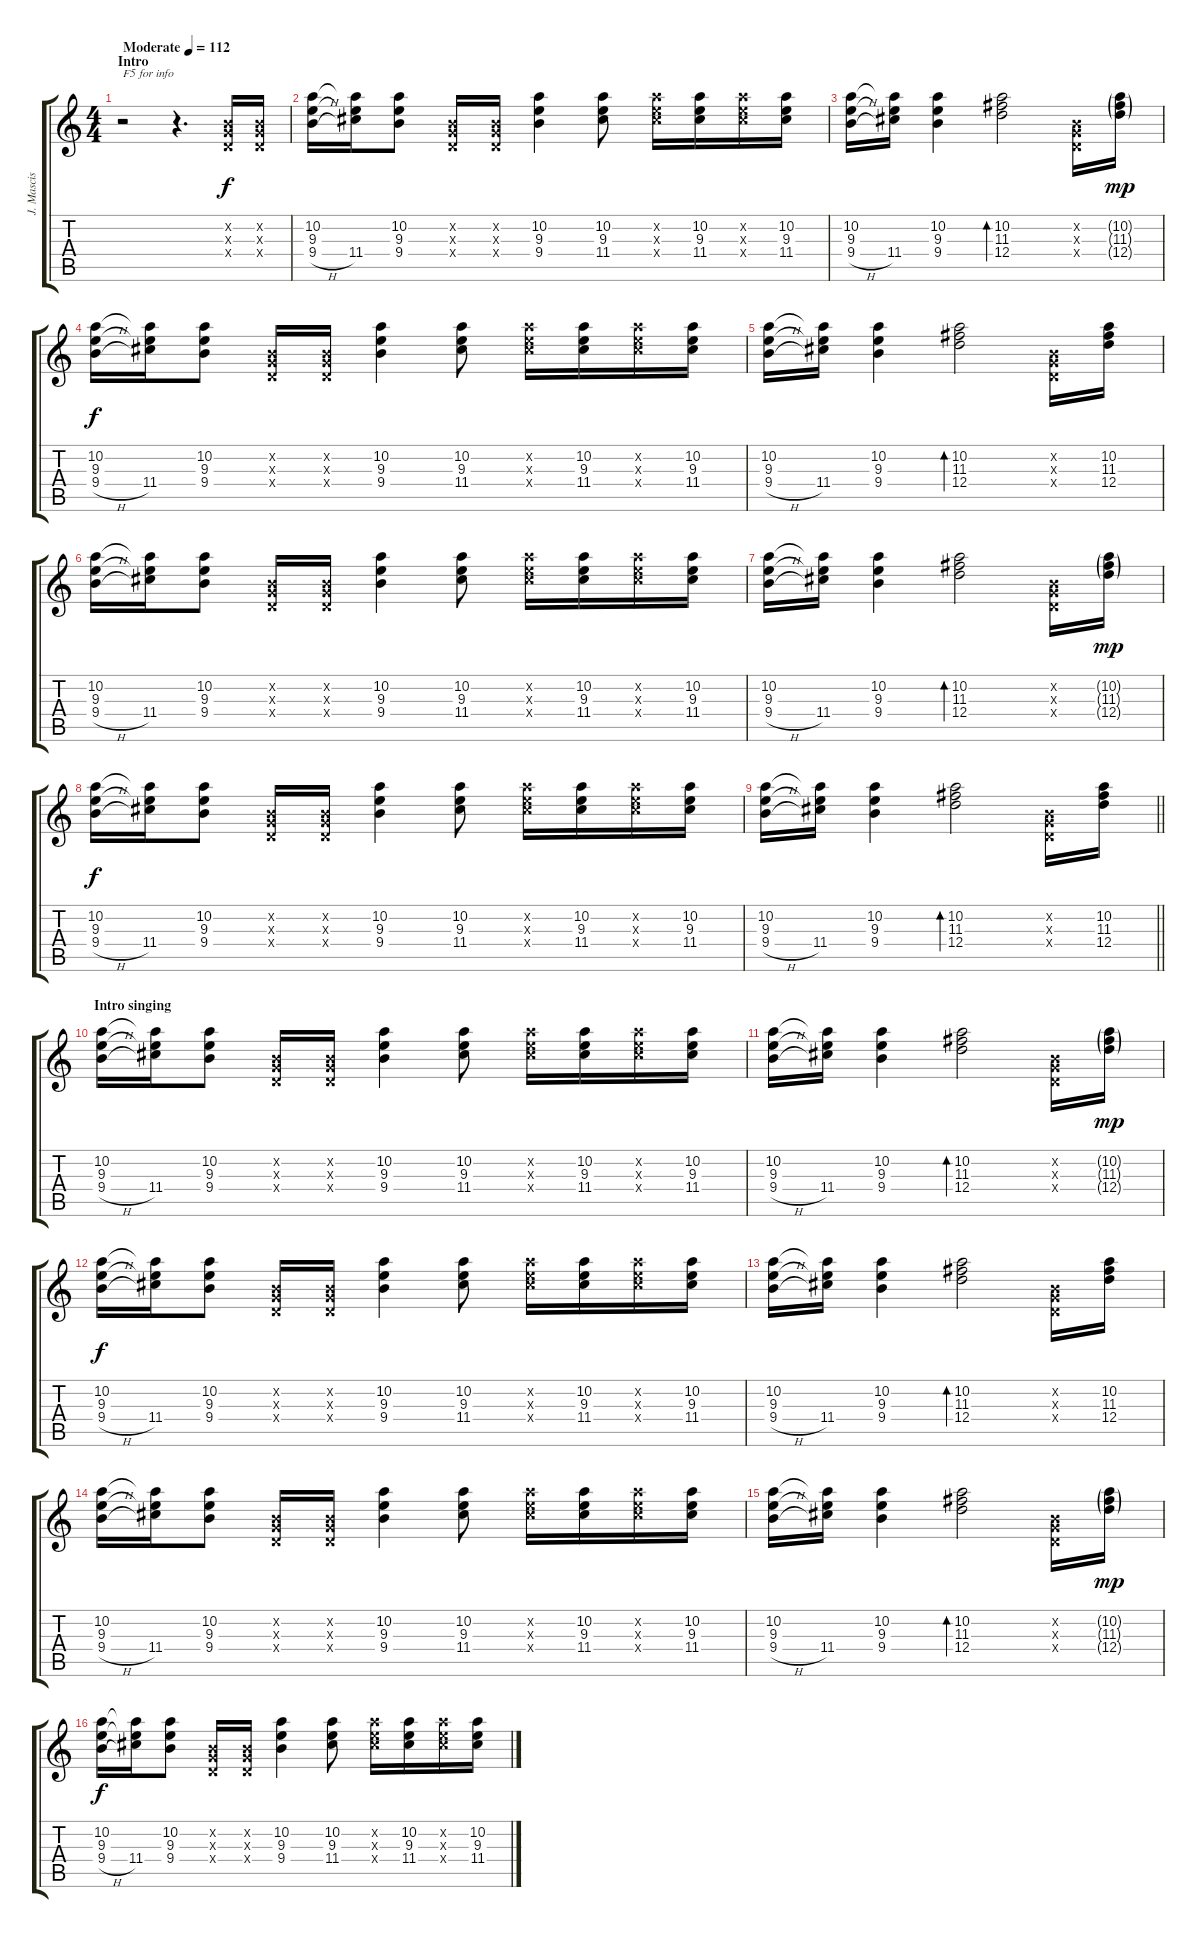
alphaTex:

\track ("J. Mascis clean" "J. Mascis ") {instrument electricguitarclean}
\staff {score tabs}
\tuning (E4 B3 G3 D3 A2 E2) {hide}
\ts (4 4)
\section ("" "Intro")
\tempo (112 "Moderate")
\clef g2
\ks c
r.2{txt "F5 for info" dy f instrument electricguitarclean} r.4{d} (0.2{x} 0.3{x} 0.4{x}).16 (0.2{x} 0.3{x} 0.4{x}).16 |
(10.2 9.3 9.4{h}).16 (10.2{t} 9.3{t} 11.4).16 (10.2 9.3 9.4).8 (0.2{x} 0.3{x} 0.4{x}).16 (0.2{x} 0.3{x} 0.4{x}).16 (10.2 9.3 9.4).4 (10.2 9.3 11.4).8 (10.2{x} 9.3{x} 11.4{x}).16 (10.2 9.3 11.4).16 (10.2{x} 9.3{x} 11.4{x}).16 (10.2 9.3 11.4).16 |
(10.2 9.3 9.4{h}).16 (10.2{t} 9.3{t} 11.4).16 (10.2 9.3 9.4).4 (10.2 11.3 12.4).2{bd 240} (0.2{x} 0.3{x} 0.4{x}).16 (10.2{g} 11.3{g} 12.4{g}).16{dy mp} |
(10.2 9.3 9.4{h}).16{dy f} (10.2{t} 9.3{t} 11.4).16 (10.2 9.3 9.4).8 (0.2{x} 0.3{x} 0.4{x}).16 (0.2{x} 0.3{x} 0.4{x}).16 (10.2 9.3 9.4).4 (10.2 9.3 11.4).8 (10.2{x} 9.3{x} 11.4{x}).16 (10.2 9.3 11.4).16 (10.2{x} 9.3{x} 11.4{x}).16 (10.2 9.3 11.4).16 |
(10.2 9.3 9.4{h}).16 (10.2{t} 9.3{t} 11.4).16 (10.2 9.3 9.4).4 (10.2 11.3 12.4).2{bd 240} (0.2{x} 0.3{x} 0.4{x}).16 (10.2 11.3 12.4).16 |
(10.2 9.3 9.4{h}).16 (10.2{t} 9.3{t} 11.4).16 (10.2 9.3 9.4).8 (0.2{x} 0.3{x} 0.4{x}).16 (0.2{x} 0.3{x} 0.4{x}).16 (10.2 9.3 9.4).4 (10.2 9.3 11.4).8 (10.2{x} 9.3{x} 11.4{x}).16 (10.2 9.3 11.4).16 (10.2{x} 9.3{x} 11.4{x}).16 (10.2 9.3 11.4).16 |
(10.2 9.3 9.4{h}).16 (10.2{t} 9.3{t} 11.4).16 (10.2 9.3 9.4).4 (10.2 11.3 12.4).2{bd 240} (0.2{x} 0.3{x} 0.4{x}).16 (10.2{g} 11.3{g} 12.4{g}).16{dy mp} |
(10.2 9.3 9.4{h}).16{dy f} (10.2{t} 9.3{t} 11.4).16 (10.2 9.3 9.4).8 (0.2{x} 0.3{x} 0.4{x}).16 (0.2{x} 0.3{x} 0.4{x}).16 (10.2 9.3 9.4).4 (10.2 9.3 11.4).8 (10.2{x} 9.3{x} 11.4{x}).16 (10.2 9.3 11.4).16 (10.2{x} 9.3{x} 11.4{x}).16 (10.2 9.3 11.4).16 |
\barLineRight lightlight
(10.2 9.3 9.4{h}).16 (10.2{t} 9.3{t} 11.4).16 (10.2 9.3 9.4).4 (10.2 11.3 12.4).2{bd 240} (0.2{x} 0.3{x} 0.4{x}).16 (10.2 11.3 12.4).16 |
\section ("" "Intro singing")
(10.2 9.3 9.4{h}).16 (10.2{t} 9.3{t} 11.4).16 (10.2 9.3 9.4).8 (0.2{x} 0.3{x} 0.4{x}).16 (0.2{x} 0.3{x} 0.4{x}).16 (10.2 9.3 9.4).4 (10.2 9.3 11.4).8 (10.2{x} 9.3{x} 11.4{x}).16 (10.2 9.3 11.4).16 (10.2{x} 9.3{x} 11.4{x}).16 (10.2 9.3 11.4).16 |
(10.2 9.3 9.4{h}).16 (10.2{t} 9.3{t} 11.4).16 (10.2 9.3 9.4).4 (10.2 11.3 12.4).2{bd 240} (0.2{x} 0.3{x} 0.4{x}).16 (10.2{g} 11.3{g} 12.4{g}).16{dy mp} |
(10.2 9.3 9.4{h}).16{dy f} (10.2{t} 9.3{t} 11.4).16 (10.2 9.3 9.4).8 (0.2{x} 0.3{x} 0.4{x}).16 (0.2{x} 0.3{x} 0.4{x}).16 (10.2 9.3 9.4).4 (10.2 9.3 11.4).8 (10.2{x} 9.3{x} 11.4{x}).16 (10.2 9.3 11.4).16 (10.2{x} 9.3{x} 11.4{x}).16 (10.2 9.3 11.4).16 |
(10.2 9.3 9.4{h}).16 (10.2{t} 9.3{t} 11.4).16 (10.2 9.3 9.4).4 (10.2 11.3 12.4).2{bd 240} (0.2{x} 0.3{x} 0.4{x}).16 (10.2 11.3 12.4).16 |
(10.2 9.3 9.4{h}).16 (10.2{t} 9.3{t} 11.4).16 (10.2 9.3 9.4).8 (0.2{x} 0.3{x} 0.4{x}).16 (0.2{x} 0.3{x} 0.4{x}).16 (10.2 9.3 9.4).4 (10.2 9.3 11.4).8 (10.2{x} 9.3{x} 11.4{x}).16 (10.2 9.3 11.4).16 (10.2{x} 9.3{x} 11.4{x}).16 (10.2 9.3 11.4).16 |
(10.2 9.3 9.4{h}).16 (10.2{t} 9.3{t} 11.4).16 (10.2 9.3 9.4).4 (10.2 11.3 12.4).2{bd 240} (0.2{x} 0.3{x} 0.4{x}).16 (10.2{g} 11.3{g} 12.4{g}).16{dy mp} |
(10.2 9.3 9.4{h}).16{dy f} (10.2{t} 9.3{t} 11.4).16 (10.2 9.3 9.4).8 (0.2{x} 0.3{x} 0.4{x}).16 (0.2{x} 0.3{x} 0.4{x}).16 (10.2 9.3 9.4).4 (10.2 9.3 11.4).8 (10.2{x} 9.3{x} 11.4{x}).16 (10.2 9.3 11.4).16 (10.2{x} 9.3{x} 11.4{x}).16 (10.2 9.3 11.4).16
